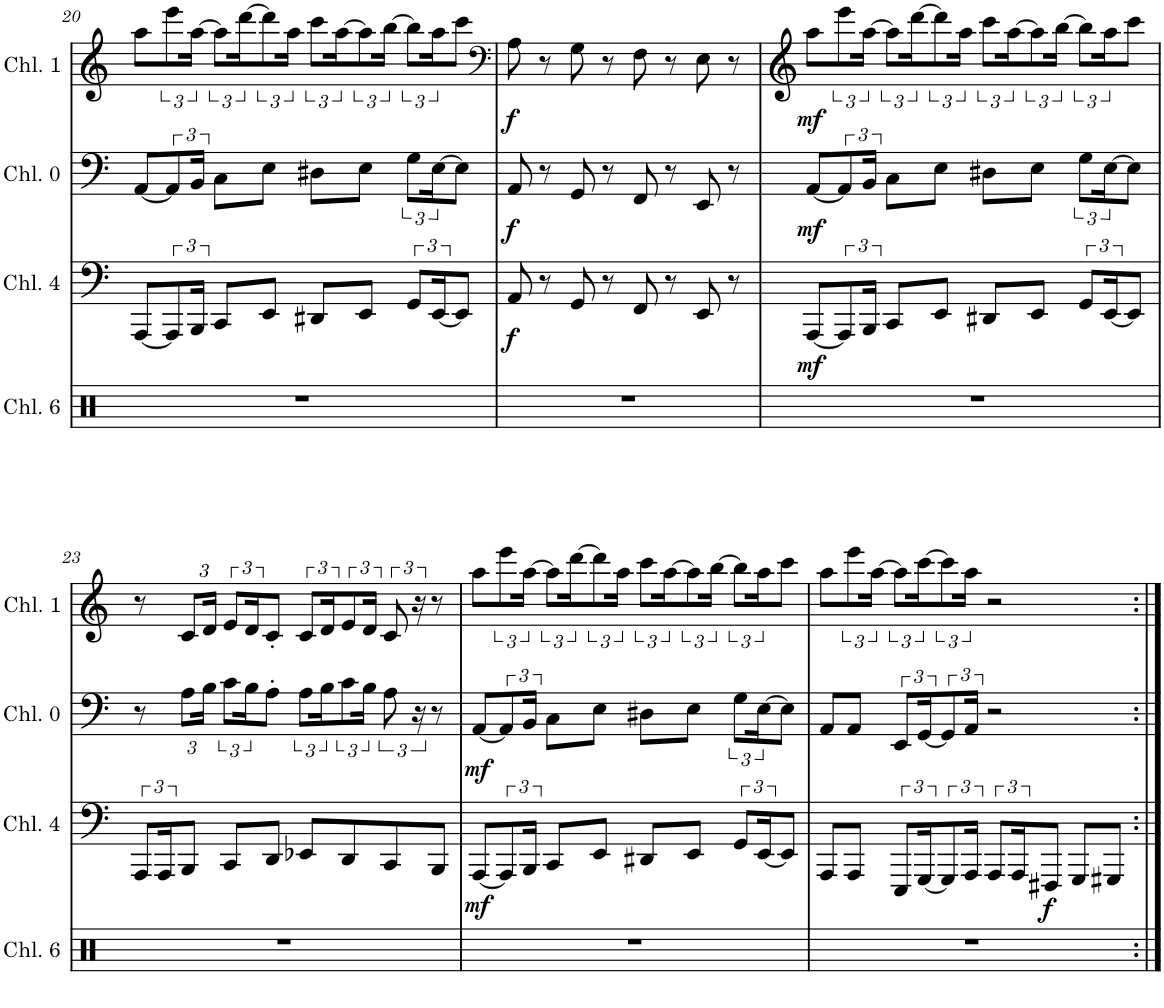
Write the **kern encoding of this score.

**kern	**kern	**dynam	**kern	**dynam	**kern	**dynam
*part4	*part3	*part3	*part2	*part2	*part1	*part1
*staff4	*staff3	*staff3	*staff2	*staff2	*staff1	*staff1
*I"Channel 6	*I"Channel 4	*	*I"Channel 0	*	*I"Channel 1	*
*I'Chl. 6	*I'Chl. 4	*	*I'Chl. 0	*	*I'Chl. 1	*
!!LO:PB:g=z
*clefX	*clefF4	*	*clefF4	*	*clefF4	*
*k[]	*k[]	*	*k[]	*	*k[]	*
*M4/4	*M4/4	*	*M4/4	*	*M4/4	*
*met(c)	*met(c)	*	*met(c)	*	*met(c)	*
=20	=20	=20	=20	=20	=20	=20
1r	[8AAA/L	.	[8AA/L	.	8aa\L	.
.	12AAA/]	.	12AA/]	.	12eee\	.
.	24BBB/Jk	.	24BB/Jk	.	[8aa\J	.
.	8CC/L	.	8C\L	.	.	.
.	.	.	.	.	[8ddd\	.
.	8EE/J	.	8E\J	.	.	.
.	.	.	.	.	24aa\Jk	.
.	8DD#X/L	.	8D#X\L	.	12ccc\L	.
.	.	.	.	.	[8aa\	.
.	8EE/J	.	8E\J	.	.	.
.	.	.	.	.	[8bb\J	.
.	12GG/L	.	12G\L	.	.	.
.	[24EE/K	.	[24E\K	.	24aa\K	.
.	8EE/J]	.	8E\J]	.	8ccc\J	.
=21	=21	=21	=21	=21	=21	=21
*	*	*	*	*	*clefF4	*
!	!	!LO:DY:b	!	!LO:DY:b	!	!LO:DY:b
1r	8AA/	f	8AA/	f	8A\	f
.	8r	.	8r	.	8r	.
.	8GG/	.	8GG/	.	8G\	.
.	8r	.	8r	.	8r	.
.	8FF/	.	8FF/	.	8F\	.
.	8r	.	8r	.	8r	.
.	8EE/	.	8EE/	.	8E\	.
.	8r	.	8r	.	8r	.
=22	=22	=22	=22	=22	=22	=22
!	!	!LO:DY:b	!	!LO:DY:b	!	!LO:DY:b
1r	[8AAA/L	mf	[8AA/L	mf	8aa\L	mf
.	12AAA/]	.	12AA/]	.	12eee\	.
.	24BBB/Jk	.	24BB/Jk	.	[8aa\J	.
.	8CC/L	.	8C\L	.	.	.
.	.	.	.	.	[8ddd\	.
.	8EE/J	.	8E\J	.	.	.
.	.	.	.	.	24aa\Jk	.
.	8DD#X/L	.	8D#X\L	.	12ccc\L	.
.	.	.	.	.	[8aa\	.
.	8EE/J	.	8E\J	.	.	.
.	.	.	.	.	[8bb\J	.
.	12GG/L	.	12G\L	.	.	.
.	[24EE/K	.	[24E\K	.	24aa\K	.
.	8EE/J]	.	8E\J]	.	8ccc\J	.
!!LO:LB:g=z
=23	=23	=23	=23	=23	=23	=23
1r	12AAA/L	.	8r	.	8r	.
.	24AAA/K	.	.	.	.	.
*	*	*	*Xbrackettup	*	*Xbrackettup	*
.	8BBB/J	.	12A\L	.	12c/L	.
.	.	.	24B\Jk	.	24d/Jk	.
*	*	*	*brackettup	*	*brackettup	*
.	8CC/L	.	12c\L	.	12e/L	.
.	.	.	24B\K	.	24d/K	.
.	8DD/J	.	8A'\J	.	8c'/J	.
.	8EE-X/L	.	12A\L	.	12c/L	.
.	.	.	24B\K	.	24d/K	.
.	8DD/	.	12c\	.	12e/	.
.	.	.	24B\Jk	.	24d/Jk	.
.	8CC/	.	12A\	.	12c/	.
.	.	.	24r	.	24r	.
.	8BBB/J	.	8r	.	8r	.
=24	=24	=24	=24	=24	=24	=24
!	!	!LO:DY:b	!	!LO:DY:b	!	!
1r	[8AAA/L	mf	[8AA/L	mf	8aa\L	.
.	12AAA/]	.	12AA/]	.	12eee\	.
.	24BBB/Jk	.	24BB/Jk	.	[8aa\J	.
.	8CC/L	.	8C\L	.	.	.
.	.	.	.	.	[8ddd\	.
.	8EE/J	.	8E\J	.	.	.
.	.	.	.	.	24aa\Jk	.
.	8DD#X/L	.	8D#X\L	.	12ccc\L	.
.	.	.	.	.	[8aa\	.
.	8EE/J	.	8E\J	.	.	.
.	.	.	.	.	[8bb\J	.
.	12GG/L	.	12G\L	.	.	.
.	[24EE/K	.	[24E\K	.	24aa\K	.
.	8EE/J]	.	8E\J]	.	8ccc\J	.
=25	=25	=25	=25	=25	=25	=25
1r	8AAA/L	.	8AA/L	.	8aa\L	.
.	8AAA/J	.	8AA/J	.	12eee\	.
.	.	.	.	.	[8aa\J	.
.	12EEE/L	.	12EE/L	.	.	.
.	[8GGG/	.	[8GG/	.	[8ccc\	.
.	24AAA/Jk	.	24AA/Jk	.	24aa\Jk	.
.	12AAA/L	.	2r	.	2r	.
.	24AAA/K	.	.	.	.	.
!	!	!LO:DY:b	!	!	!	!
.	8FFF#X/J	f	.	.	.	.
.	8GGG/L	.	.	.	.	.
.	8GGG#X/J	.	.	.	.	.
=:|!	=:|!	=:|!	=:|!	=:|!	=:|!	=:|!
*-	*-	*-	*-	*-	*-	*-
